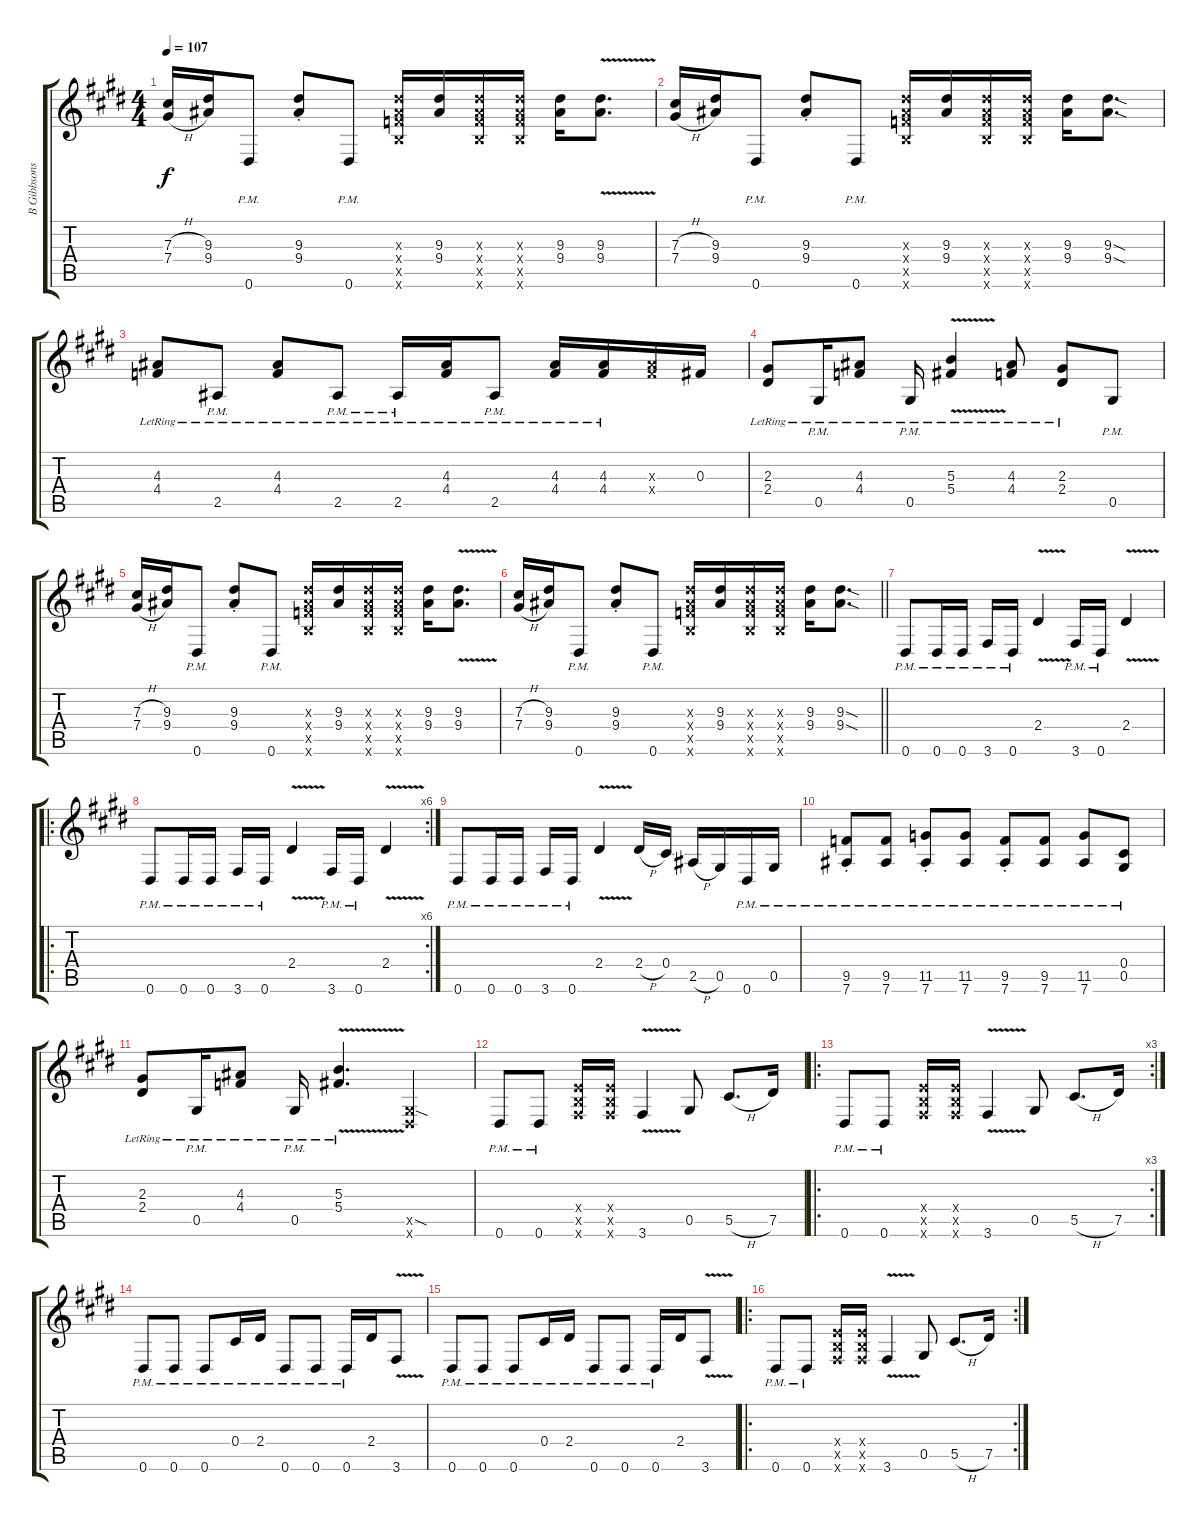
\track ("B Gibbsons" "B Gibbsons") {instrument distortionguitar}
\staff {score tabs}
\tuning (Eb4 Bb3 Gb3 Db3 Ab2 Eb2) {hide}
\ts (4 4)
\tempo 107
\clef g2
\ks c#minor
(7.3{h} 7.4{h}).16{dy f} (9.3 9.4).16 0.6{pm}.8 (9.3{st} 9.4{st}).8 0.6{pm}.8 (9.3{x} 9.4{x} 9.5{x} 8.6{x}).16 (9.3 9.4).16 (9.3{x} 9.4{x} 9.5{x} 8.6{x}).16 (9.3{x} 9.4{x} 9.5{x} 8.6{x}).16 (9.3 9.4).16 (9.3{v} 9.4{v}).8{d} |
\ks e
(7.3{h} 7.4{h}).16 (9.3 9.4).16 0.6{pm}.8 (9.3{st} 9.4{st}).8 0.6{pm}.8 (9.3{x} 9.4{x} 9.5{x} 8.6{x}).16 (9.3 9.4).16 (9.3{x} 9.4{x} 9.5{x} 8.6{x}).16 (9.3{x} 9.4{x} 9.5{x} 8.6{x}).16 (9.3 9.4).16 (9.3{sod} 9.4{sod}).8{d} |
\ks c#minor
(4.3{lr} 4.4{lr}).8 2.5{pm lr}.8 (4.3{lr} 4.4{lr}).8 2.5{pm lr}.8 2.5{pm lr}.16 (4.3{lr} 4.4{lr}).16 2.5{pm lr}.8 (4.3{lr} 4.4{lr}).16 (4.3{lr} 4.4{lr}).16 (4.3{x} 4.4{x}).16 0.3.16 |
(2.3{lr} 2.4{lr}).8 0.5{pm lr}.16 (4.3{lr} 4.4{lr}).8 0.5{pm lr}.16 (5.3{v lr} 5.4{v lr}).4 (4.3{lr} 4.4{lr}).8 (2.3{lr} 2.4{lr}).8 0.5{pm}.8 |
\ks e
(7.3{h} 7.4{h}).16 (9.3 9.4).16 0.6{pm}.8 (9.3{st} 9.4{st}).8 0.6{pm}.8 (9.3{x} 9.4{x} 9.5{x} 8.6{x}).16 (9.3 9.4).16 (9.3{x} 9.4{x} 9.5{x} 8.6{x}).16 (9.3{x} 9.4{x} 9.5{x} 8.6{x}).16 (9.3 9.4).16 (9.3{v} 9.4{v}).8{d} |
\barLineRight lightlight
\ks c#minor
(7.3{h} 7.4{h}).16 (9.3 9.4).16 0.6{pm}.8 (9.3{st} 9.4{st}).8 0.6{pm}.8 (9.3{x} 9.4{x} 9.5{x} 8.6{x}).16 (9.3 9.4).16 (9.3{x} 9.4{x} 9.5{x} 8.6{x}).16 (9.3{x} 9.4{x} 9.5{x} 8.6{x}).16 (9.3 9.4).16 (9.3{sod} 9.4{sod}).8{d} |
\ks e
0.6{pm}.8 0.6{pm}.16 0.6{pm}.16 3.6{pm}.16 0.6{pm}.16 2.4{v}.4 3.6{pm}.16 0.6{pm}.16 2.4{v}.4 |
\ro
\rc 6
\ks c#minor
0.6{pm}.8 0.6{pm}.16 0.6{pm}.16 3.6{pm}.16 0.6{pm}.16 2.4{v}.4 3.6{pm}.16 0.6{pm}.16 2.4{v}.4 |
\ks e
0.6{pm}.8 0.6{pm}.16 0.6{pm}.16 3.6{pm}.16 0.6{pm}.16 2.4{v}.4 2.4{h}.16 0.4.16 2.5{h}.16 0.5.16 0.6{pm}.16 0.5{pm}.16 |
\ks c#minor
(9.5{pm st} 7.6{pm st}).8 (9.5{pm} 7.6{pm}).8 (11.5{pm st} 7.6{pm st}).8 (11.5{pm} 7.6{pm}).8 (9.5{pm st} 7.6{pm st}).8 (9.5{pm} 7.6{pm}).8 (11.5{pm} 7.6{pm}).8 (0.4{pm} 0.5{pm}).8 |
\ks e
(2.3{lr} 2.4{lr}).8 0.5{pm lr}.16 (4.3{lr} 4.4{lr}).8 0.5{pm lr}.16 (5.3{v lr} 5.4{v lr}).4{d} (0.5{sod x} 0.6{x}).4 |
\ks c#minor
0.6{pm}.8 0.6{pm}.8 (3.4{x} 3.5{x} 3.6{x}).16 (3.4{x} 3.5{x} 3.6{x}).16 3.6{v}.4 0.5.8 5.5{h}.8{d} 7.5.16 |
\ro
\rc 3
0.6{pm}.8 0.6{pm}.8 (3.4{x} 3.5{x} 3.6{x}).16 (3.4{x} 3.5{x} 3.6{x}).16 3.6{v}.4 0.5.8 5.5{h}.8{d} 7.5.16 |
\ks e
0.6{pm}.8 0.6{pm}.8 0.6{pm}.8 0.4{pm}.16 2.4{pm}.16 0.6{pm}.8 0.6{pm}.8 0.6{pm}.16 2.4.16 3.6{v}.8 |
\ks c#minor
0.6{pm}.8 0.6{pm}.8 0.6{pm}.8 0.4{pm}.16 2.4{pm}.16 0.6{pm}.8 0.6{pm}.8 0.6{pm}.16 2.4.16 3.6{v}.8 |
\ro
\rc 2
0.6{pm}.8 0.6{pm}.8 (3.4{x} 3.5{x} 3.6{x}).16 (3.4{x} 3.5{x} 3.6{x}).16 3.6{v}.4 0.5.8 5.5{h}.8{d} 7.5.16
